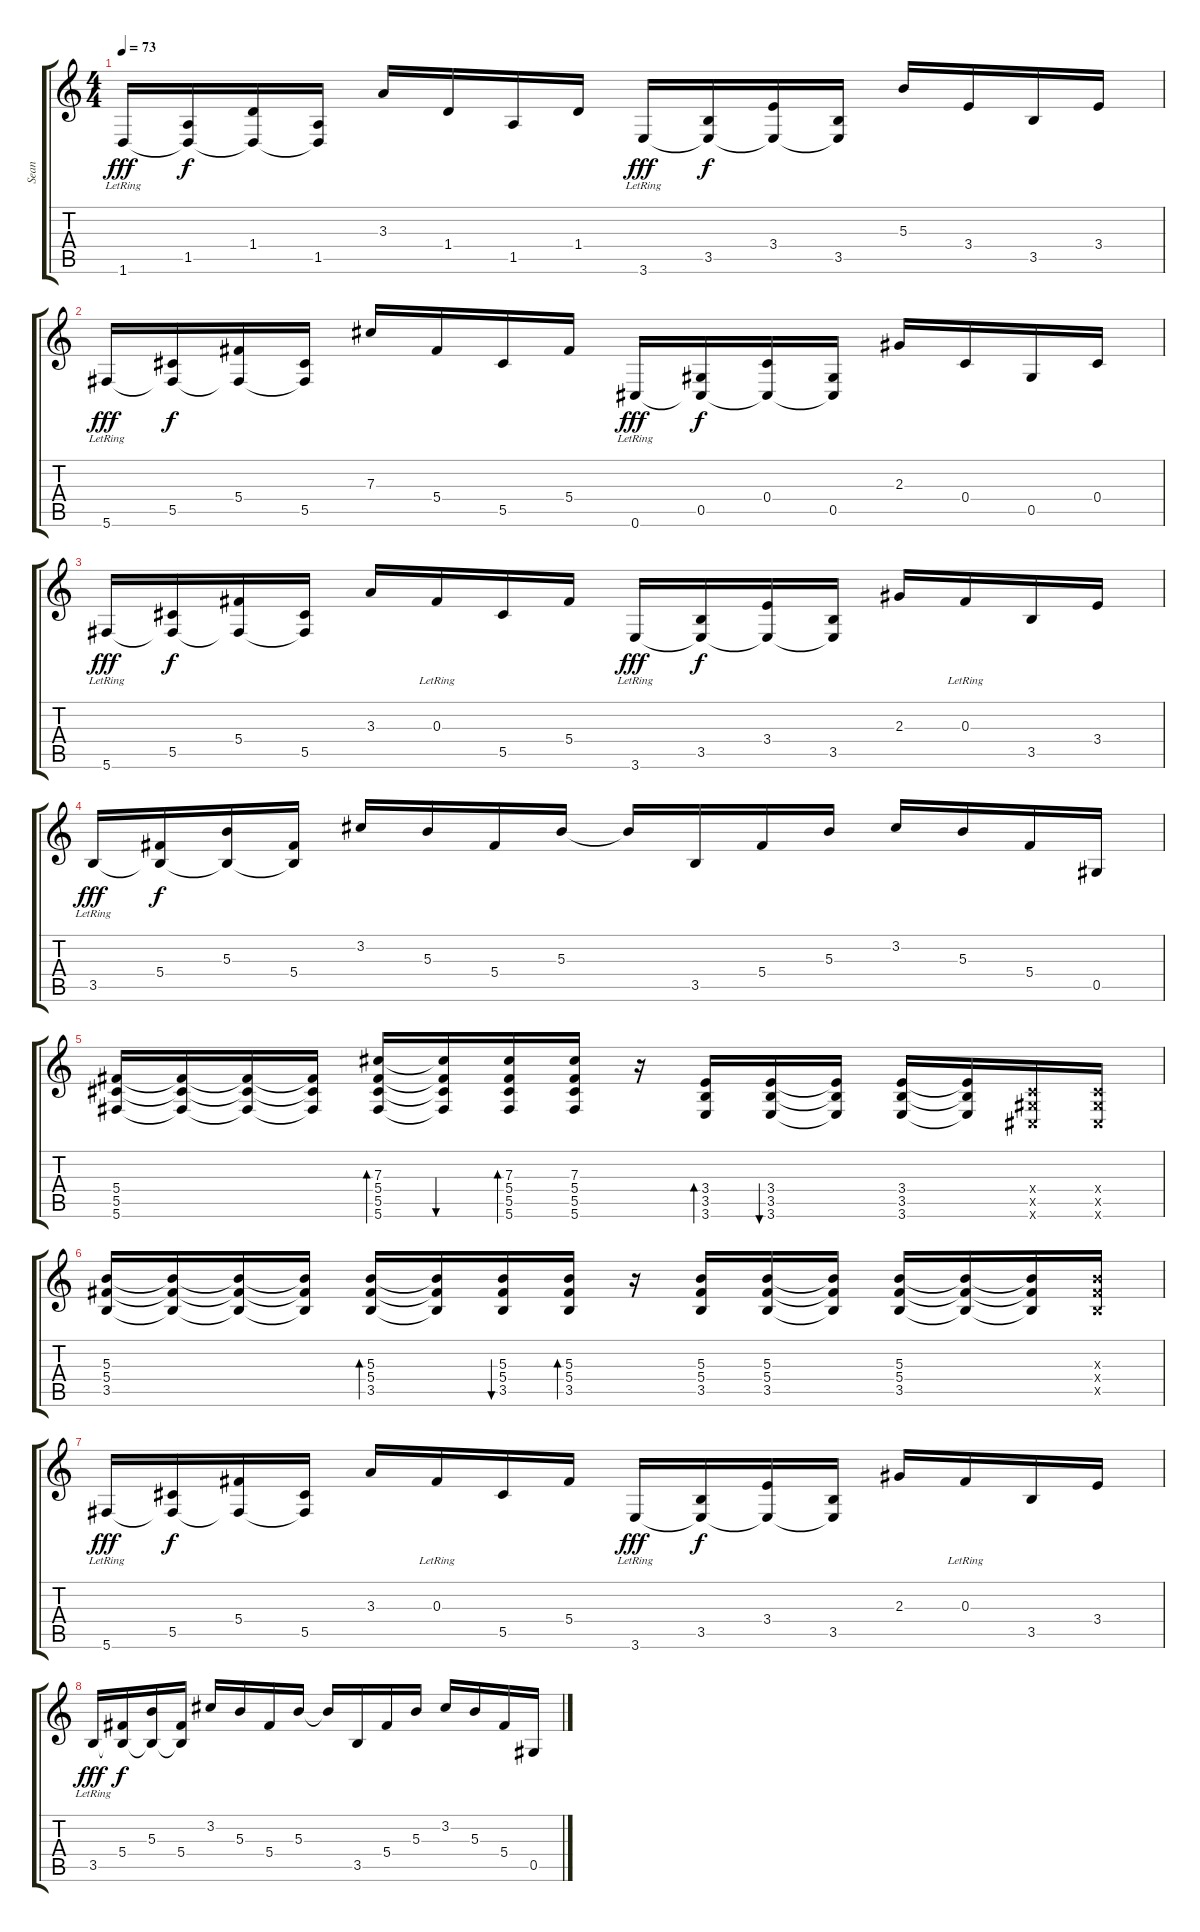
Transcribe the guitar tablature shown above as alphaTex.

\track ("Sean" "Sean") {instrument acousticguitarsteel}
\staff {score tabs}
\tuning (Eb4 Bb3 Gb3 Db3 Ab2 Db2) {hide}
\ts (4 4)
\tempo 73
\clef g2
\ks c
1.6{lr}.16{dy fff} (1.5 1.6{t}).16{dy f} (1.4 1.6{t}).16 (1.5 1.6{t}).16 3.3.16 1.4.16 1.5.16 1.4.16 3.6{lr}.16{dy fff} (3.5 3.6{t}).16{dy f} (3.4 3.6{t}).16 (3.5 3.6{t}).16 5.3.16 3.4.16 3.5.16 3.4.16 |
5.6{lr}.16{dy fff} (5.5 5.6{t}).16{dy f} (5.4 5.6{t}).16 (5.5 5.6{t}).16 7.3.16 5.4.16 5.5.16 5.4.16 0.6{lr}.16{dy fff} (0.5 0.6{t}).16{dy f} (0.4 0.6{t}).16 (0.5 0.6{t}).16 2.3.16 0.4.16 0.5.16 0.4.16 |
5.6{lr}.16{dy fff} (5.5 5.6{t}).16{dy f} (5.4 5.6{t}).16 (5.5 5.6{t}).16 3.3.16 0.3{lr}.16 5.5.16 5.4.16 3.6{lr}.16{dy fff} (3.5 3.6{t}).16{dy f} (3.4 3.6{t}).16 (3.5 3.6{t}).16 2.3.16 0.3{lr}.16 3.5.16 3.4.16 |
3.5{lr}.16{dy fff} (5.4 3.5{t}).16{dy f} (5.3 3.5{t}).16 (5.4 3.5{t}).16 3.2.16 5.3.16 5.4.16 5.3.16 5.3{t}.16 3.5.16 5.4.16 5.3.16 3.2.16 5.3.16 5.4.16 0.5.16 |
(5.4 5.5 5.6).16 (5.4{t} 5.5{t} 5.6{t}).16 (5.4{t} 5.5{t} 5.6{t}).16 (5.4{t} 5.5{t} 5.6{t}).16 (7.3 5.4 5.5 5.6).16{bd 120} (7.3{t} 5.4{t} 5.5{t} 5.6{t}).16{bu 30} (7.3 5.4 5.5 5.6).16{bd 240} (7.3 5.4 5.5 5.6).16 r.16 (3.4 3.5 3.6).16{bd 240} (3.4 3.5 3.6).16{bu 240} (3.4{t} 3.5{t} 3.6{t}).16 (3.4 3.5 3.6).16 (3.4{t} 3.5{t} 3.6{t}).16 (0.4{x} 0.5{x} 0.6{x}).16 (0.4{x} 0.5{x} 0.6{x}).16 |
(5.3 5.4 3.5).16 (5.3{t} 5.4{t} 3.5{t}).16 (5.3{t} 5.4{t} 3.5{t}).16 (5.3{t} 5.4{t} 3.5{t}).16 (5.3 5.4 3.5).16{bd 240} (5.3{t} 5.4{t} 3.5{t}).16 (5.3 5.4 3.5).16{bu 240} (5.3 5.4 3.5).16{bd 240} r.16 (5.3 5.4 3.5).16 (5.3 5.4 3.5).16 (5.3{t} 5.4{t} 3.5{t}).16 (5.3 5.4 3.5).16 (5.3{t} 5.4{t} 3.5{t}).16 (5.3{t} 5.4{t} 3.5{t}).16 (5.3{x} 5.4{x} 3.5{x}).16 |
5.6{lr}.16{dy fff} (5.5 5.6{t}).16{dy f} (5.4 5.6{t}).16 (5.5 5.6{t}).16 3.3.16 0.3{lr}.16 5.5.16 5.4.16 3.6{lr}.16{dy fff} (3.5 3.6{t}).16{dy f} (3.4 3.6{t}).16 (3.5 3.6{t}).16 2.3.16 0.3{lr}.16 3.5.16 3.4.16 |
3.5{lr}.16{dy fff} (5.4 3.5{t}).16{dy f} (5.3 3.5{t}).16 (5.4 3.5{t}).16 3.2.16 5.3.16 5.4.16 5.3.16 5.3{t}.16 3.5.16 5.4.16 5.3.16 3.2.16 5.3.16 5.4.16 0.5.16
